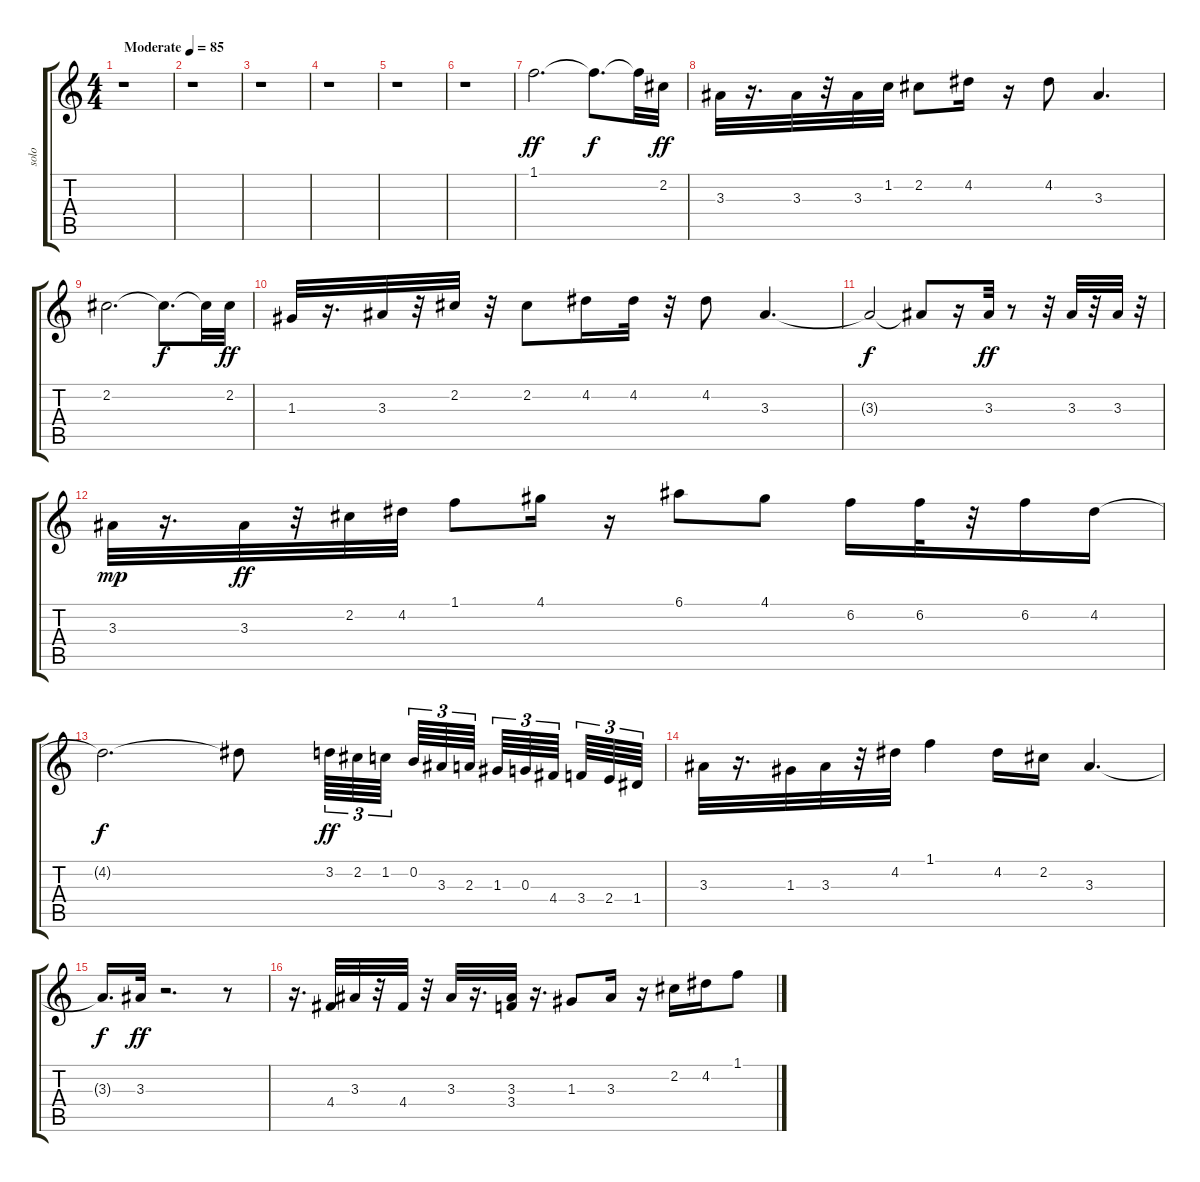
\track ("solo" "solo") {instrument distortionguitar}
\staff {score tabs}
\tuning (E4 B3 G3 D3 A2 E2) {hide}
\ts (4 4)
\tempo (85 "Moderate")
\clef g2
\ks c
r.1{dy ff instrument distortionguitar} |
r.1 |
r.1 |
r.1 |
r.1 |
r.1 |
1.1.2{d volume 13} 1.1{t}.8{d dy f} 1.1{t}.32 2.2.32{dy ff volume 2} |
3.3.32{volume 13} r.16{d} 3.3.32 r.32 3.3.32 1.2.32 2.2.8 4.2.16 r.16 4.2.8 3.3.4{d} |
2.2.2{d} 2.2{t}.8{d dy f} 2.2{t}.32 2.2.32{dy ff} |
1.3.32 r.16{d} 3.3.32{volume 12} r.32 2.2.32 r.32 2.2.8 4.2.16 4.2.32 r.32 4.2.8 3.3.4{d} |
3.3{t}.2{dy f} 3.3{t}.8 r.16 3.3.32{dy ff volume 12} r.8 r.32 3.3.32 r.32 3.3.32 r.32 |
3.3.32{dy mp} r.16{d} 3.3.32{dy ff} r.32 2.2.32 4.2.32 1.1.8 4.1.16 r.16 6.1.8 4.1.8 6.2.16 6.2.32 r.32 6.2.16 4.2.16 |
4.2{t}.2{d dy f} 4.2{t}.8 3.2.64{tu (3 2) dy ff} 2.2.64{tu (3 2)} 1.2.64{tu (3 2)} 0.2.64{tu (3 2)} 3.3.64{tu (3 2)} 2.3.64{tu (3 2)} 1.3.64{tu (3 2)} 0.3.64{tu (3 2)} 4.4.64{tu (3 2)} 3.4.64{tu (3 2)} 2.4.64{tu (3 2)} 1.4.64{tu (3 2)} |
3.3.32 r.16{d} 1.3.32 3.3.32 r.32 4.2.32 1.1.4 4.2.16 2.2.16 3.3.4{d} |
3.3{t}.16{d dy f} 3.3.32{dy ff} r.2{d} r.8 |
r.16{d} 4.4.32 3.3.32 r.32 4.4.32 r.32 3.3.32 r.16{d} (3.3 3.4).32 r.16{d} 1.3.8 3.3.16 r.16 2.2.16 4.2.16 1.1.8
